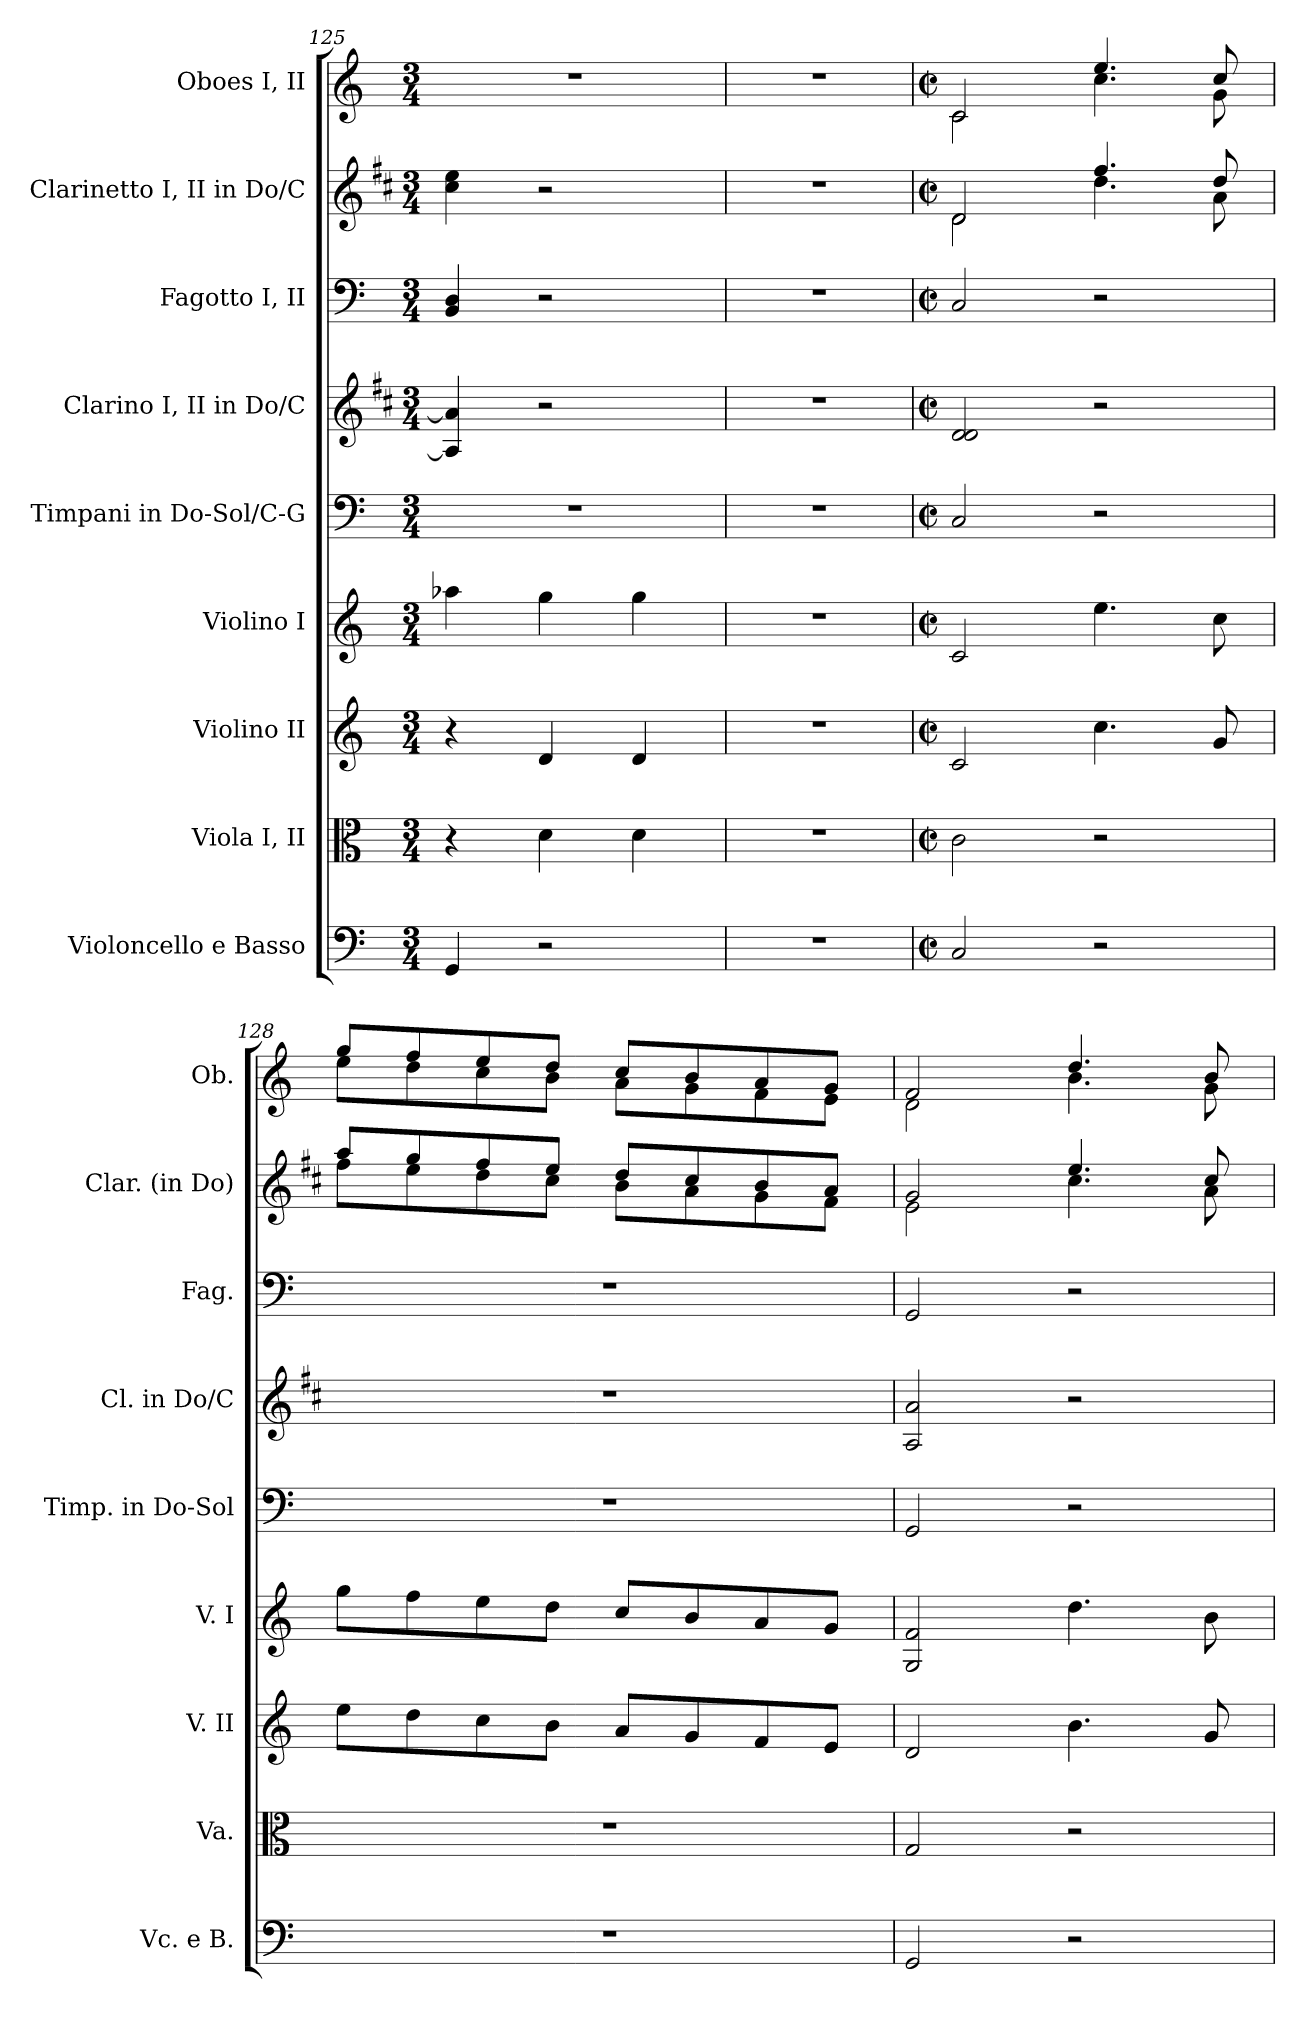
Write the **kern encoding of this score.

**kern	**kern	**kern	**kern	**kern	**kern	**kern	**kern	**kern
*part9	*part8	*part7	*part6	*part5	*part4	*part3	*part2	*part1
*staff9	*staff8	*staff7	*staff6	*staff5	*staff4	*staff3	*staff2	*staff1
*I"Violoncello e Basso	*I"Viola I, II	*I"Violino II	*I"Violino I	*I"Timpani in Do-Sol/C-G	*I"Clarino I, II in Do/C	*I"Fagotto I, II	*I"Clarinetto I, II in Do/C	*I"Oboes I, II
*I'Vc. e B.	*I'Va.	*I'V. II	*I'V. I	*I'Timp. in Do-Sol	*I'Cl. in Do/C	*I'Fag.	*I'Clar. (in Do)	*I'Ob.
*clefF4	*clefC3	*clefG2	*clefG2	*clefF4	*clefG2	*clefF4	*clefG2	*clefG2
*	*	*	*	*	*ITrd1c2	*	*ITrd1c2	*
*k[]	*k[]	*k[]	*k[]	*k[]	*k[]	*k[]	*k[]	*k[]
*M3/4	*M3/4	*M3/4	*M3/4	*M3/4	*M3/4	*M3/4	*M3/4	*M3/4
=125	=125	=125	=125	=125	=125	=125	=125	=125
4GGi/	4r	4r	4aa-X\	2.r	4Gi/] 4gi/]	4BBj/ 4DZ/	4bj\ 4ddZ\	2.r
2r	4d\	4d/	4gg\	.	2r	2r	2r	.
.	4d\	4d/	4gg\	.	.	.	.	.
=126	=126	=126	=126	=126	=126	=126	=126	=126
2.r	2.r	2.r	2.r	2.r	2.r	2.r	2.r	2.r
=127	=127	=127	=127	=127	=127	=127	=127	=127
*M2/2	*M2/2	*M2/2	*M2/2	*M2/2	*M2/2	*M2/2	*M2/2	*M2/2
*met(c|)	*met(c|)	*met(c|)	*met(c|)	*met(c|)	*met(c|)	*met(c|)	*met(c|)	*met(c|)
*	*	*	*	*	*	*	*	*MM140
*	*	*	*	*	*	*	*^	*^
2C/	2c\	2c/	2c/	2C/	2c/ 2c/	2C/	2c/	2c\	2c/	2c\
2r	2r	4.cci\	4.eej\	2r	2r	2r	4.eej/	4.cci\	4.eej/	4.cci\
.	.	8g/	8cc\	.	.	.	8cc/	8g\	8cc/	8g\
!!LO:PB:g=z	!!
=128	=128	=128	=128	=128	=128	=128	=128	=128	=128	=128
1r	1r	8eei\L	8ggj\L	1r	1r	1r	8ggj/L	8eei\L	8ggj/L	8eei\L
.	.	8ddi\	8ffj\	.	.	.	8ffj/	8ddi\	8ffj/	8ddi\
.	.	8cci\	8eej\	.	.	.	8eej/	8cci\	8eej/	8cci\
.	.	8bi\J	8ddj\J	.	.	.	8ddj/J	8bi\J	8ddj/J	8bi\J
.	.	8ai/L	8ccj/L	.	.	.	8ccj/L	8ai\L	8ccj/L	8ai\L
.	.	8gi/	8bj/	.	.	.	8bj/	8gi\	8bj/	8gi\
.	.	8fi/	8aj/	.	.	.	8aj/	8fi\	8aj/	8fi\
.	.	8ei/J	8gj/J	.	.	.	8gj/J	8ei\J	8gj/J	8ei\J
=129	=129	=129	=129	=129	=129	=129	=129	=129	=129	=129
2GG/	2G/	2di/	2G/ 2fj/	2GG/	2G/ 2g/	2GG/	2fj/	2di\	2fj/	2di\
2r	2r	4.bi\	4.ddj\	2r	2r	2r	4.ddj/	4.bi\	4.ddj/	4.bi\
.	.	8gi/	8bj\	.	.	.	8bj/	8gi\	8bj/	8gi\
*	*	*	*	*	*	*	*v	*v	*	*
*	*	*	*	*	*	*	*	*v	*v
=	=	=	=	=	=	=	=	=
*-	*-	*-	*-	*-	*-	*-	*-	*-
